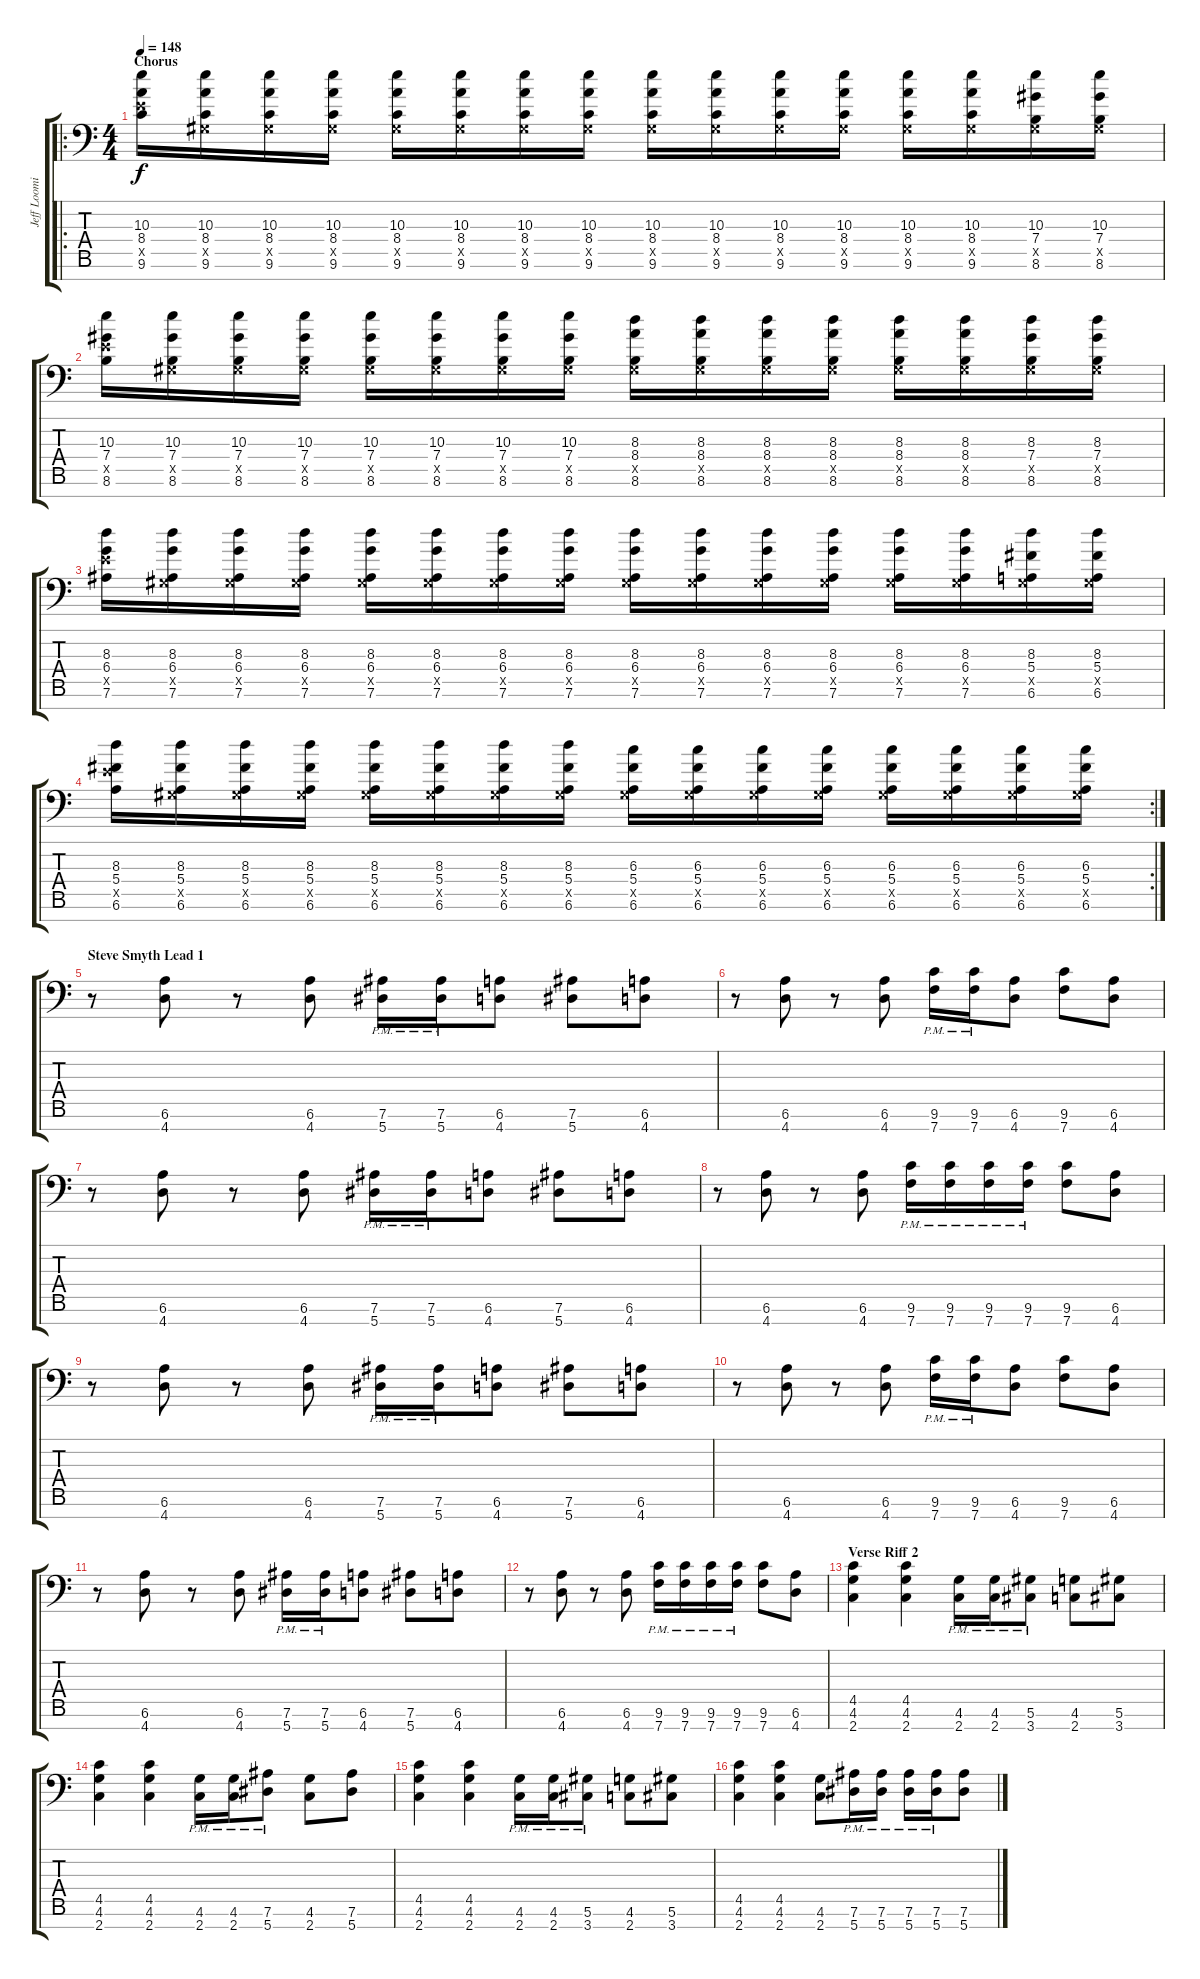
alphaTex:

\track ("Jeff Loomis Rhythm" "Jeff Loomi") {instrument distortionguitar}
\staff {score tabs}
\tuning (Eb4 Bb3 Gb3 Db3 Ab2 Eb2 Bb1) {hide}
\ro
\ts (4 4)
\section ("" "Chorus")
\tempo 148
\clef f4
\ks c
(10.3 8.4 8.5{x} 9.6).16{dy f} (10.3 8.4 0.5{x} 9.6).16 (10.3 8.4 0.5{x} 9.6).16 (10.3 8.4 0.5{x} 9.6).16 (10.3 8.4 0.5{x} 9.6).16 (10.3 8.4 0.5{x} 9.6).16 (10.3 8.4 0.5{x} 9.6).16 (10.3 8.4 0.5{x} 9.6).16 (10.3 8.4 0.5{x} 9.6).16 (10.3 8.4 0.5{x} 9.6).16 (10.3 8.4 0.5{x} 9.6).16 (10.3 8.4 0.5{x} 9.6).16 (10.3 8.4 0.5{x} 9.6).16 (10.3 8.4 0.5{x} 9.6).16 (10.3 7.4 0.5{x} 8.6).16 (10.3 7.4 0.5{x} 8.6).16 |
(10.3 7.4 8.5{x} 8.6).16 (10.3 7.4 0.5{x} 8.6).16 (10.3 7.4 0.5{x} 8.6).16 (10.3 7.4 0.5{x} 8.6).16 (10.3 7.4 0.5{x} 8.6).16 (10.3 7.4 0.5{x} 8.6).16 (10.3 7.4 0.5{x} 8.6).16 (10.3 7.4 0.5{x} 8.6).16 (8.3 8.4 0.5{x} 8.6).16 (8.3 8.4 0.5{x} 8.6).16 (8.3 8.4 0.5{x} 8.6).16 (8.3 8.4 0.5{x} 8.6).16 (8.3 8.4 0.5{x} 8.6).16 (8.3 8.4 0.5{x} 8.6).16 (8.3 7.4 0.5{x} 8.6).16 (8.3 7.4 0.5{x} 8.6).16 |
(8.3 6.4 8.5{x} 7.6).16 (8.3 6.4 0.5{x} 7.6).16 (8.3 6.4 0.5{x} 7.6).16 (8.3 6.4 0.5{x} 7.6).16 (8.3 6.4 0.5{x} 7.6).16 (8.3 6.4 0.5{x} 7.6).16 (8.3 6.4 0.5{x} 7.6).16 (8.3 6.4 0.5{x} 7.6).16 (8.3 6.4 0.5{x} 7.6).16 (8.3 6.4 0.5{x} 7.6).16 (8.3 6.4 0.5{x} 7.6).16 (8.3 6.4 0.5{x} 7.6).16 (8.3 6.4 0.5{x} 7.6).16 (8.3 6.4 0.5{x} 7.6).16 (8.3 5.4 0.5{x} 6.6).16 (8.3 5.4 0.5{x} 6.6).16 |
\rc 2
(8.3 5.4 8.5{x} 6.6).16 (8.3 5.4 0.5{x} 6.6).16 (8.3 5.4 0.5{x} 6.6).16 (8.3 5.4 0.5{x} 6.6).16 (8.3 5.4 0.5{x} 6.6).16 (8.3 5.4 0.5{x} 6.6).16 (8.3 5.4 0.5{x} 6.6).16 (8.3 5.4 0.5{x} 6.6).16 (6.3 5.4 0.5{x} 6.6).16 (6.3 5.4 0.5{x} 6.6).16 (6.3 5.4 0.5{x} 6.6).16 (6.3 5.4 0.5{x} 6.6).16 (6.3 5.4 0.5{x} 6.6).16 (6.3 5.4 0.5{x} 6.6).16 (6.3 5.4 0.5{x} 6.6).16 (6.3 5.4 0.5{x} 6.6).16 |
\section ("" "Steve Smyth Lead 1")
r.8 (6.6 4.7).8 r.8 (6.6 4.7).8 (7.6{pm} 5.7{pm}).16 (7.6{pm} 5.7{pm}).16 (6.6 4.7).8 (7.6 5.7).8 (6.6 4.7).8 |
r.8 (6.6 4.7).8 r.8 (6.6 4.7).8 (9.6{pm} 7.7{pm}).16 (9.6{pm} 7.7{pm}).16 (6.6 4.7).8 (9.6 7.7).8 (6.6 4.7).8 |
r.8 (6.6 4.7).8 r.8 (6.6 4.7).8 (7.6{pm} 5.7{pm}).16 (7.6{pm} 5.7{pm}).16 (6.6 4.7).8 (7.6 5.7).8 (6.6 4.7).8 |
r.8 (6.6 4.7).8 r.8 (6.6 4.7).8 (9.6{pm} 7.7{pm}).16 (9.6{pm} 7.7{pm}).16 (9.6{pm} 7.7{pm}).16 (9.6{pm} 7.7{pm}).16 (9.6 7.7).8 (6.6 4.7).8 |
r.8 (6.6 4.7).8 r.8 (6.6 4.7).8 (7.6{pm} 5.7{pm}).16 (7.6{pm} 5.7{pm}).16 (6.6 4.7).8 (7.6 5.7).8 (6.6 4.7).8 |
r.8 (6.6 4.7).8 r.8 (6.6 4.7).8 (9.6{pm} 7.7{pm}).16 (9.6{pm} 7.7{pm}).16 (6.6 4.7).8 (9.6 7.7).8 (6.6 4.7).8 |
r.8 (6.6 4.7).8 r.8 (6.6 4.7).8 (7.6{pm} 5.7{pm}).16 (7.6{pm} 5.7{pm}).16 (6.6 4.7).8 (7.6 5.7).8 (6.6 4.7).8 |
r.8 (6.6 4.7).8 r.8 (6.6 4.7).8 (9.6{pm} 7.7{pm}).16 (9.6{pm} 7.7{pm}).16 (9.6{pm} 7.7{pm}).16 (9.6{pm} 7.7{pm}).16 (9.6 7.7).8 (6.6 4.7).8 |
\section ("" "Verse Riff 2")
(4.5 4.6 2.7).4 (4.5 4.6 2.7).4 (4.6{pm} 2.7{pm}).16 (4.6{pm} 2.7).16 (5.6{pm} 3.7{pm}).8 (4.6 2.7).8 (5.6 3.7).8 |
(4.5 4.6 2.7).4 (4.5 4.6 2.7).4 (4.6{pm} 2.7{pm}).16 (4.6{pm} 2.7{pm}).16 (7.6{pm} 5.7{pm}).8 (4.6 2.7).8 (7.6 5.7).8 |
(4.5 4.6 2.7).4 (4.5 4.6 2.7).4 (4.6{pm} 2.7{pm}).16 (4.6{pm} 2.7{pm}).16 (5.6{pm} 3.7{pm}).8 (4.6 2.7).8 (5.6 3.7).8 |
(4.5 4.6 2.7).4 (4.5 4.6 2.7).4 (4.6 2.7).8 (7.6{pm} 5.7{pm}).16 (7.6{pm} 5.7{pm}).16 (7.6{pm} 5.7{pm}).16 (7.6{pm} 5.7{pm}).16 (7.6 5.7).8
